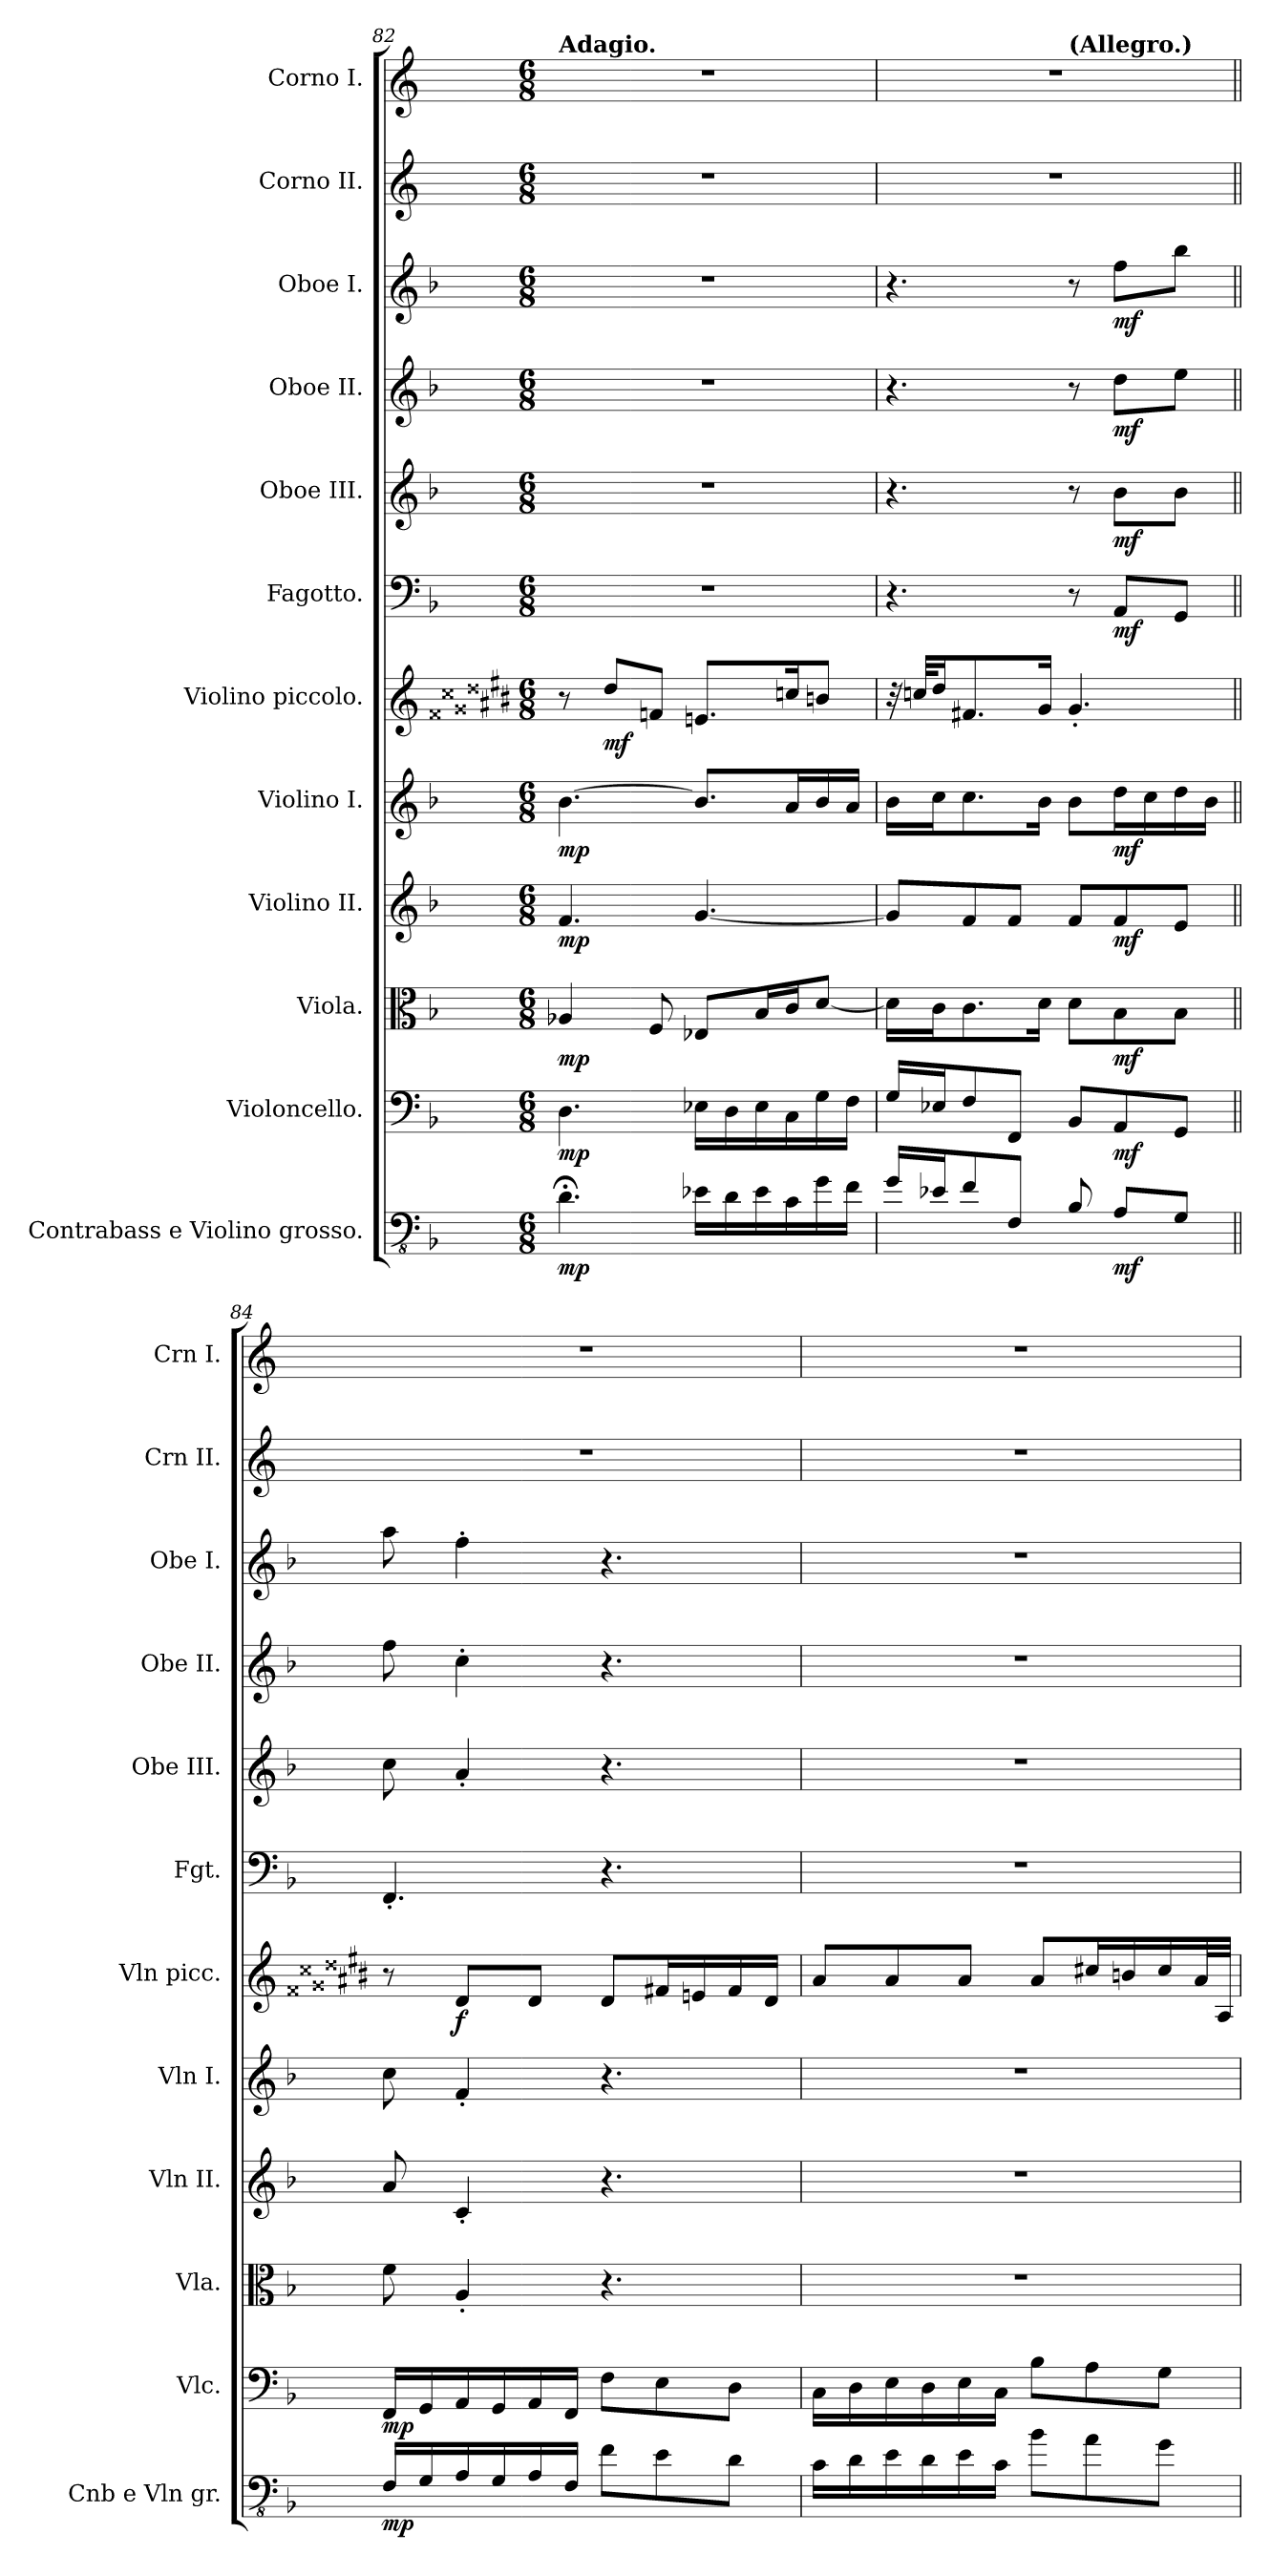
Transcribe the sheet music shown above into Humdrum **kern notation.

**kern	**dynam	**kern	**dynam	**kern	**dynam	**kern	**dynam	**kern	**dynam	**kern	**dynam	**kern	**dynam	**kern	**dynam	**kern	**dynam	**kern	**dynam	**kern	**kern
*part12	*part12	*part11	*part11	*part10	*part10	*part9	*part9	*part8	*part8	*part7	*part7	*part6	*part6	*part5	*part5	*part4	*part4	*part3	*part3	*part2	*part1
*staff12	*staff12	*staff11	*staff11	*staff10	*staff10	*staff9	*staff9	*staff8	*staff8	*staff7	*staff7	*staff6	*staff6	*staff5	*staff5	*staff4	*staff4	*staff3	*staff3	*staff2	*staff1
*I"Contrabass e Violino grosso.	*	*I"Violoncello.	*	*I"Viola.	*	*I"Violino II.	*	*I"Violino I.	*	*I"Violino piccolo.	*	*I"Fagotto.	*	*I"Oboe III.	*	*I"Oboe II.	*	*I"Oboe I.	*	*I"Corno II.	*I"Corno I.
*I'Cnb e Vln gr.	*	*I'Vlc.	*	*I'Vla.	*	*I'Vln II.	*	*I'Vln I.	*	*I'Vln picc.	*	*I'Fgt.	*	*I'Obe III.	*	*I'Obe II.	*	*I'Obe I.	*	*I'Crn II.	*I'Crn I.
!!LO:PB:g=z
*clefFv4	*	*clefF4	*	*clefC3	*	*clefG2	*	*clefG2	*	*clefG2	*	*clefF4	*	*clefG2	*	*clefG2	*	*clefG2	*	*clefG2	*clefG2
*ITrd7c12	*	*	*	*	*	*	*	*	*	*ITrd-1c-3	*	*	*	*	*	*	*	*	*	*ITrd4c7	*ITrd4c7
*k[b-]	*	*k[b-]	*	*k[b-]	*	*k[b-]	*	*k[b-]	*	*k[f##c##g##d##a#e#b#]	*	*k[b-]	*	*k[b-]	*	*k[b-]	*	*k[b-]	*	*k[b-]	*k[b-]
*M6/8	*	*M6/8	*	*M6/8	*	*M6/8	*	*M6/8	*	*M6/8	*	*M6/8	*	*M6/8	*	*M6/8	*	*M6/8	*	*M6/8	*M6/8
=82	=82	=82	=82	=82	=82	=82	=82	=82	=82	=82	=82	=82	=82	=82	=82	=82	=82	=82	=82	=82	=82
!	!	!	!	!	!	!	!	!	!	!	!	!	!	!	!	!	!	!	!	!	!LO:TX:a:B:t=Adagio.
!	!LO:DY:b	!	!LO:DY:b	!	!LO:DY:b	!	!LO:DY:b	!	!LO:DY:b	!	!	!	!	!	!	!	!	!	!	!	!
4.DD;<\	mp	4.D\	mp	4A-X/	mp	4.f/	mp	[4.b-\	mp	8r	.	2.r	.	2.r	.	2.r	.	2.r	.	2.r	2.r
!	!	!	!	!	!	!	!	!	!	!	!LO:DY:b	!	!	!	!	!	!	!	!	!	!
.	.	.	.	.	.	.	.	.	.	8ee#/L	mf	.	.	.	.	.	.	.	.	.	.
.	.	.	.	8F/	.	.	.	.	.	8g#X/J	.	.	.	.	.	.	.	.	.	.	.
16EE-X\LL	.	16E-X\LL	.	8E-X/L	.	[4.g/	.	8.b-/L]	.	8.f##/L	.	.	.	.	.	.	.	.	.	.	.
16DD\	.	16D\	.	.	.	.	.	.	.	.	.	.	.	.	.	.	.	.	.	.	.
16EE-\	.	16E-\	.	16B-/L	.	.	.	.	.	.	.	.	.	.	.	.	.	.	.	.	.
16CC\	.	16C\	.	16c/J	.	.	.	16a/L	.	16dd#X/K	.	.	.	.	.	.	.	.	.	.	.
16GG\	.	16G\	.	[8d/J	.	.	.	16b-/	.	8cc##/J	.	.	.	.	.	.	.	.	.	.	.
16FF\JJ	.	16F\JJ	.	.	.	.	.	16a/JJ	.	.	.	.	.	.	.	.	.	.	.	.	.
=83	=83	=83	=83	=83	=83	=83	=83	=83	=83	=83	=83	=83	=83	=83	=83	=83	=83	=83	=83	=83	=83
*	*	*	*	*	*	*	*	*	*	*	*	*	*	*	*	*	*	*	*	*	*^
16GG/LL	.	16G/LL	.	16d\LL]	.	8g/L]	.	16b-\LL	.	32r	.	4.r	.	4.r	.	4.r	.	4.r	.	2.r	2.r	4.ryy
.	.	.	.	.	.	.	.	.	.	32dd#X/KLL	.	.	.	.	.	.	.	.	.	.	.	.
16EE-X/J	.	16E-X/J	.	16c\J	.	.	.	16cc\J	.	16ee#/J	.	.	.	.	.	.	.	.	.	.	.	.
8FF/	.	8F/	.	8.c\	.	8f/	.	8.cc\	.	8.g##/	.	.	.	.	.	.	.	.	.	.	.	.
8FFF/J	.	8FF/J	.	.	.	8f/J	.	.	.	.	.	.	.	.	.	.	.	.	.	.	.	.
.	.	.	.	16d\Jk	.	.	.	16b-\Jk	.	16a#/Jk	.	.	.	.	.	.	.	.	.	.	.	.
!	!	!	!	!	!	!	!	!	!	!	!	!	!	!	!	!	!	!	!	!	!	!LO:TX:a:B:t=(Allegro.)
8BBB-/	.	8BB-/L	.	8d\L	.	8f/L	.	8b-\L	.	4.a#'/	.	8r	.	8r	.	8r	.	8r	.	.	.	4.ryy
!	!LO:DY:b	!	!LO:DY:b	!	!LO:DY:b	!	!LO:DY:b	!	!LO:DY:b	!	!	!	!LO:DY:b	!	!LO:DY:b	!	!LO:DY:b	!	!LO:DY:b	!	!	!
8AAA/L	mf	8AA/	mf	8B-\	mf	8f/	mf	16dd\L	mf	.	.	8AA/L	mf	8b-\L	mf	8dd\L	mf	8ff\L	mf	.	.	.
.	.	.	.	.	.	.	.	16cc\	.	.	.	.	.	.	.	.	.	.	.	.	.	.
8GGG/J	.	8GG/J	.	8B-\J	.	8e/J	.	16dd\	.	.	.	8GG/J	.	8b-\J	.	8ee\J	.	8bb-\J	.	.	.	.
.	.	.	.	.	.	.	.	16b-\JJ	.	.	.	.	.	.	.	.	.	.	.	.	.	.
=84||	=84||	=84||	=84||	=84||	=84||	=84||	=84||	=84||	=84||	=84||	=84||	=84||	=84||	=84||	=84||	=84||	=84||	=84||	=84||	=84||	=84||	=84||
!	!LO:DY:b	!	!LO:DY:b	!	!	!	!	!	!	!	!	!	!	!	!	!	!	!	!	!	!	!
*	*	*	*	*	*	*	*	*	*	*	*	*	*	*	*	*	*	*	*	*	*v	*v
16FFF/LL	mp	16FF/LL	mp	8f\	.	8a/	.	8cc\	.	8r	.	4.FF'/	.	8cc\	.	8ff\	.	8aa\	.	2.r	2.r
16GGG/	.	16GG/	.	.	.	.	.	.	.	.	.	.	.	.	.	.	.	.	.	.	.
!	!	!	!	!	!	!	!	!	!	!	!LO:DY:b	!	!	!	!	!	!	!	!	!	!
16AAA/	.	16AA/	.	4A'/	.	4c'/	.	4f'/	.	8e#/L	f	.	.	4a'/	.	4cc'\	.	4ff'\	.	.	.
16GGG/	.	16GG/	.	.	.	.	.	.	.	.	.	.	.	.	.	.	.	.	.	.	.
16AAA/	.	16AA/	.	.	.	.	.	.	.	8e#/J	.	.	.	.	.	.	.	.	.	.	.
16FFF/JJ	.	16FF/JJ	.	.	.	.	.	.	.	.	.	.	.	.	.	.	.	.	.	.	.
8FF\L	.	8F\L	.	4.r	.	4.r	.	4.r	.	8e#/L	.	4.r	.	4.r	.	4.r	.	4.r	.	.	.
8EE\	.	8E\	.	.	.	.	.	.	.	16g##/L	.	.	.	.	.	.	.	.	.	.	.
.	.	.	.	.	.	.	.	.	.	16f##/	.	.	.	.	.	.	.	.	.	.	.
8DD\J	.	8D\J	.	.	.	.	.	.	.	16g##/	.	.	.	.	.	.	.	.	.	.	.
.	.	.	.	.	.	.	.	.	.	16e#/JJ	.	.	.	.	.	.	.	.	.	.	.
=85	=85	=85	=85	=85	=85	=85	=85	=85	=85	=85	=85	=85	=85	=85	=85	=85	=85	=85	=85	=85	=85
16CC\LL	.	16C\LL	.	2.r	.	2.r	.	2.r	.	8b#/L	.	2.r	.	2.r	.	2.r	.	2.r	.	2.r	2.r
16DD\	.	16D\	.	.	.	.	.	.	.	.	.	.	.	.	.	.	.	.	.	.	.
16EE\	.	16E\	.	.	.	.	.	.	.	8b#/	.	.	.	.	.	.	.	.	.	.	.
16DD\	.	16D\	.	.	.	.	.	.	.	.	.	.	.	.	.	.	.	.	.	.	.
16EE\	.	16E\	.	.	.	.	.	.	.	8b#/J	.	.	.	.	.	.	.	.	.	.	.
16CC\JJ	.	16C\JJ	.	.	.	.	.	.	.	.	.	.	.	.	.	.	.	.	.	.	.
8BB-\L	.	8B-\L	.	.	.	.	.	.	.	8b#/L	.	.	.	.	.	.	.	.	.	.	.
8AA\	.	8A\	.	.	.	.	.	.	.	16dd##/L	.	.	.	.	.	.	.	.	.	.	.
.	.	.	.	.	.	.	.	.	.	16cc##/	.	.	.	.	.	.	.	.	.	.	.
8GG\J	.	8G\J	.	.	.	.	.	.	.	16dd##/	.	.	.	.	.	.	.	.	.	.	.
.	.	.	.	.	.	.	.	.	.	32b#/L	.	.	.	.	.	.	.	.	.	.	.
.	.	.	.	.	.	.	.	.	.	32B#/JJJ	.	.	.	.	.	.	.	.	.	.	.
=	=	=	=	=	=	=	=	=	=	=	=	=	=	=	=	=	=	=	=	=	=
*-	*-	*-	*-	*-	*-	*-	*-	*-	*-	*-	*-	*-	*-	*-	*-	*-	*-	*-	*-	*-	*-
